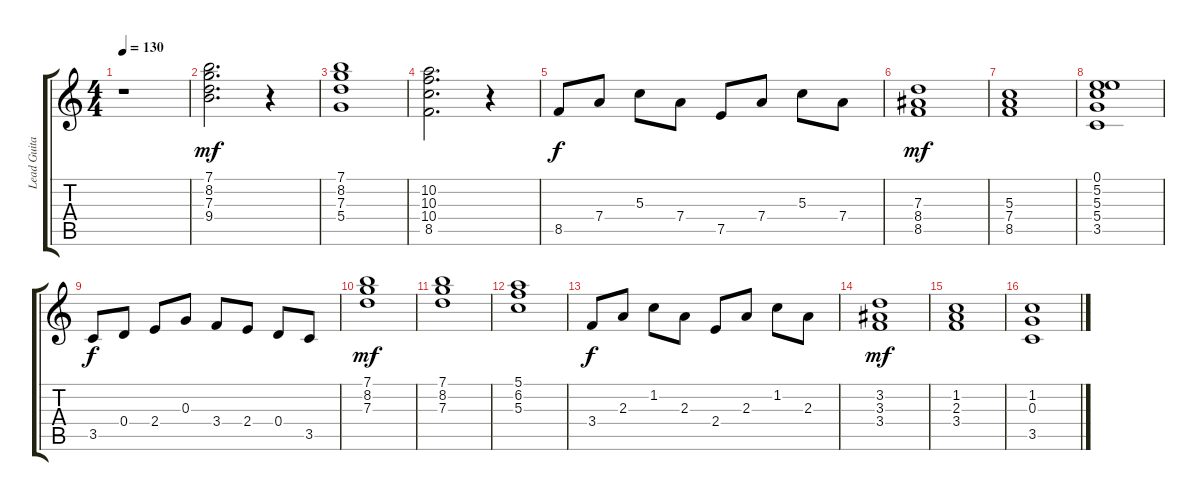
\track ("Lead Guitar" "Lead Guita") {instrument overdrivenguitar}
\staff {score tabs}
\tuning (E4 B3 G3 D3 A2 E2) {hide}
\ts (4 4)
\tempo 130
\clef g2
\ks c
r.1{dy mf} |
(7.1 8.2 7.3 9.4).2{d} r.4 |
(7.1 8.2 7.3 5.4).1 |
(10.2 10.3 10.4 8.5).2{d} r.4 |
8.5.8{dy f} 7.4.8 5.3.8 7.4.8 7.5.8 7.4.8 5.3.8 7.4.8 |
(7.3 8.4 8.5).1{dy mf} |
(5.3 7.4 8.5).1 |
(0.1 5.2 5.3 5.4 3.5).1 |
3.5.8{dy f} 0.4.8 2.4.8 0.3.8 3.4.8 2.4.8 0.4.8 3.5.8 |
(7.1 8.2 7.3).1{dy mf} |
(7.1 8.2 7.3).1 |
(5.1 6.2 5.3).1 |
3.4.8{dy f} 2.3.8 1.2.8 2.3.8 2.4.8 2.3.8 1.2.8 2.3.8 |
(3.2 3.3 3.4).1{dy mf} |
(1.2 2.3 3.4).1 |
(1.2 0.3 3.5).1
